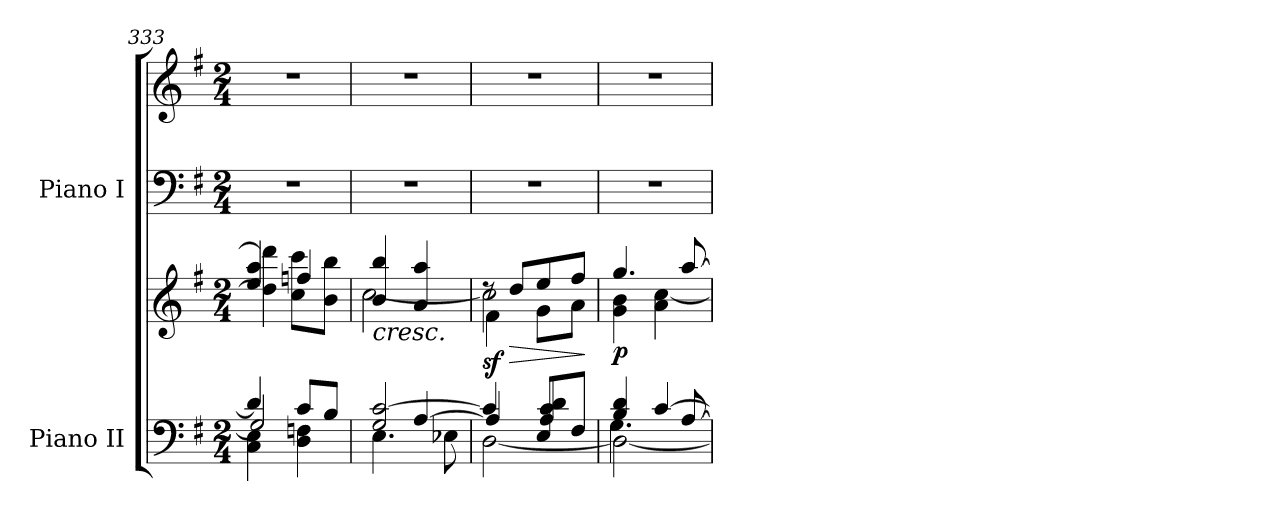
**kern	**kern	**dynam	**kern	**kern
*part2	*part2	*part2	*part1	*part1
*staff4	*staff3	*staff3/4	*staff2	*staff1
*I"Piano II	*	*	*I"Piano I	*
*I'Pno. II	*	*	*I'Pno. I	*
*clefF4	*clefG2	*	*clefF4	*clefG2
*k[f#]	*k[f#]	*	*k[f#]	*k[f#]
*M2/4	*M2/4	*	*M2/4	*M2/4
=333	=333	=333	=333	=333
*^	*^	*	*	*
*	*^	*	*	*	*	*
4d!/]	4C!\ 4E!\	2G!/]	4ee!/ 4aa!/	4dd!\] 4ddd!\]	.	2r	2r
8c!/L	4D!\ 4Fn!\	.	4ffn!/	8cc!\ 8ccc!\L	.	.	.
8B!/J	.	.	.	8b!\ 8bb!\J	.	.	.
=334	=334	=334	=334	=334	=334	=334	=334
*	*	*	*	*	*	*	*MM137
!	!	!	!LO:TX:b:i:t=cresc.	!	!	!	!
2G!/ [2c!/	4.E!\	4rcyy	4b!/ 4bb!/	[2cc!\	.	2r	2r
.	.	[4A!/	4a!/ 4aa!/	.	.	.	.
.	8E-X!\	.	.	.	.	.	.
=335	=335	=335	=335	=335	=335	=335	=335
*	*	*	*	*^	*	*	*
!	!	!	!	!	!	!LO:DY:b	!	!
4c!/]	[2D!\	4A!/]	8rdd	2cc!\]	4f#!\	sf	2r	2r
!	!	!	!	!	!	!LO:HP:b	!	!
.	.	.	8dd!/L	.	.	>	.	.
8E!/L	.	4A!/ 4c!/ 4d!/	8ee!/	.	8g!\L	.	.	.
8F#!/J	.	.	8ff#!/J	.	8a!\J	.	.	.
*v	*v	*v	*	*	*	*	*	*
*	*v	*v	*v	*	*	*
.	.	]	.	.
=336	=336	=336	=336	=336
*^	*^	*	*	*
*	*^	*	*	*	*	*
!	!	!	!	!	!LO:DY:b	!	!
*	*	*	*	*	*	*	*^
4B!/ 4d!/	2D!\_	4.G!\	4.gg!/	4g!\ 4b!\	p	2r	2r	4ryy
*	*	*	*	*	*	*	*MM141	*
[4c!/	.	.	.	4a!\ [4cc!\	.	.	.	4ryy
.	.	[8A!/	[8aa!/	.	.	.	.	.
*v	*v	*v	*	*	*	*	*v	*v
*	*v	*v	*	*	*
=	=	=	=	=
*-	*-	*-	*-	*-
